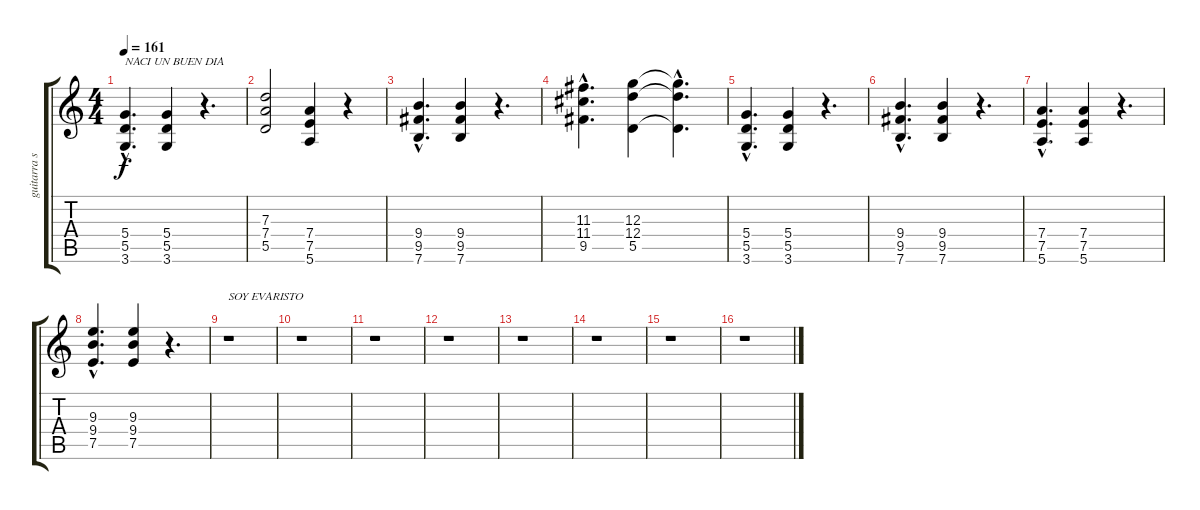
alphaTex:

\track ("guitarra solista" "guitarra s") {instrument distortionguitar}
\staff {score tabs}
\tuning (E4 B3 G3 D3 A2 E2) {hide}
\ts (4 4)
\tempo 161
\clef g2
\ks c
(5.4{hac} 5.5{hac} 3.6{hac}).4{d txt "NACI UN BUEN DIA" dy f} (5.4 5.5 3.6).4 r.4{d} |
(7.3 7.4 5.5).2 (7.4 7.5 5.6).4 r.4 |
(9.4{hac} 9.5{hac} 7.6{hac}).4{d} (9.4 9.5 7.6).4 r.4{d} |
(11.3{hac} 11.4{hac} 9.5{hac}).4{d} (12.3 12.4 5.5).4 (12.3{hac t} 12.4{hac t} 5.5{hac t}).4{d} |
(5.4{hac} 5.5{hac} 3.6).4{d} (5.4 5.5 3.6).4 r.4{d} |
(9.4{hac} 9.5{hac} 7.6{hac}).4{d} (9.4 9.5 7.6).4 r.4{d} |
(7.4{hac} 7.5{hac} 5.6{hac}).4{d} (7.4 7.5 5.6).4 r.4{d} |
(9.3{hac} 9.4{hac} 7.5{hac}).4{d} (9.3 9.4 7.5).4 r.4{d} |
r.1{txt "SOY EVARISTO"} |
r.1 |
r.1 |
r.1 |
r.1 |
r.1 |
r.1 |
r.1
